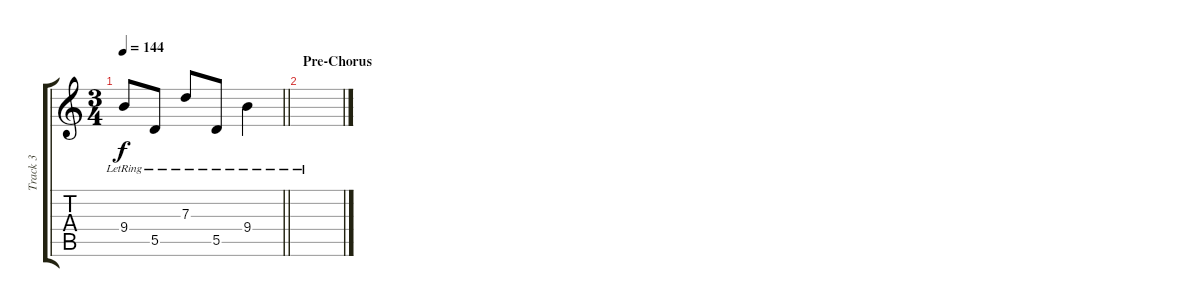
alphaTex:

\track ("Track 3" "Track 3") {instrument overdrivenguitar}
\staff {score tabs}
\tuning (E4 B3 G3 D3 A2 D2) {hide}
\ts (3 4)
\tempo 144
\clef g2
\barLineRight lightlight
\ks c
9.4{lr}.8{dy f} 5.5{lr}.8 7.3{lr}.8 5.5{lr}.8 9.4{lr}.4 |
\section ("" "Pre-Chorus")
